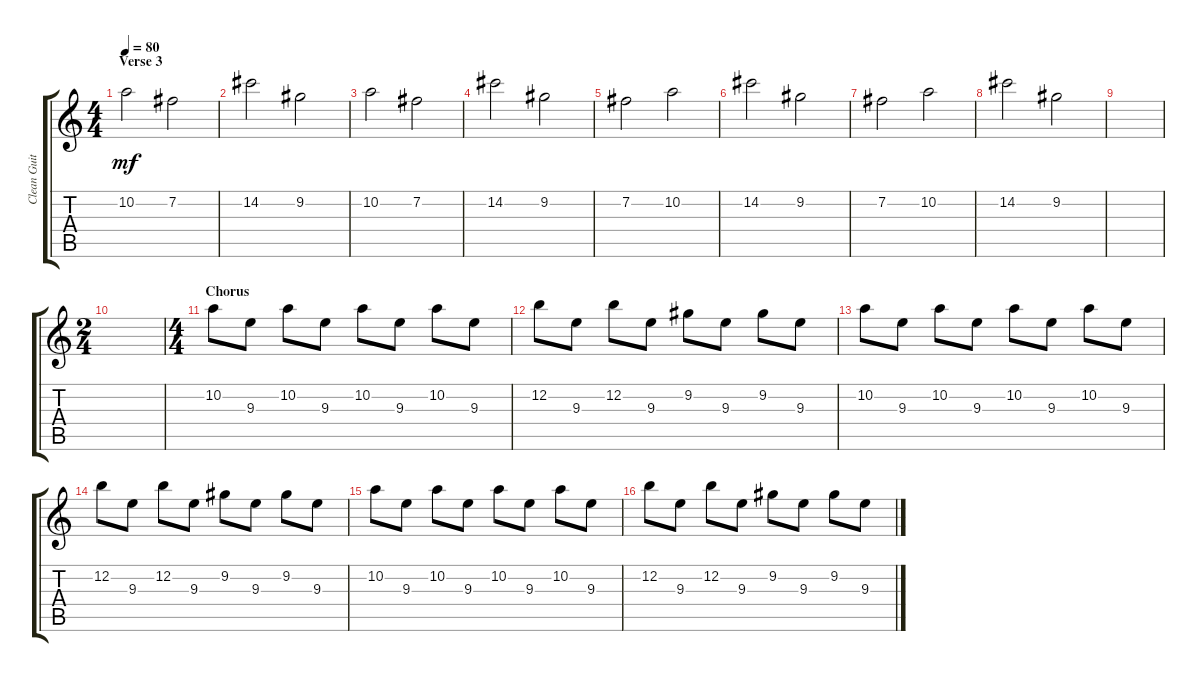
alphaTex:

\track ("Clean Guitar" "Clean Guit") {instrument electricguitarclean}
\staff {score tabs}
\tuning (E4 B3 G3 D3 A2 E2) {hide}
\ts (4 4)
\section ("" "Verse 3")
\tempo 80
\clef g2
\ks c
10.2.2{dy mf} 7.2.2 |
14.2.2 9.2.2 |
10.2.2 7.2.2 |
14.2.2 9.2.2 |
7.2.2 10.2.2 |
14.2.2 9.2.2 |
7.2.2 10.2.2 |
14.2.2 9.2.2 |
|
\ts (2 4)
|
\ts (4 4)
\section ("" "Chorus")
10.2.8 9.3.8 10.2.8 9.3.8 10.2.8 9.3.8 10.2.8 9.3.8 |
12.2.8 9.3.8 12.2.8 9.3.8 9.2.8 9.3.8 9.2.8 9.3.8 |
10.2.8 9.3.8 10.2.8 9.3.8 10.2.8 9.3.8 10.2.8 9.3.8 |
12.2.8 9.3.8 12.2.8 9.3.8 9.2.8 9.3.8 9.2.8 9.3.8 |
10.2.8 9.3.8 10.2.8 9.3.8 10.2.8 9.3.8 10.2.8 9.3.8 |
12.2.8 9.3.8 12.2.8 9.3.8 9.2.8 9.3.8 9.2.8 9.3.8
